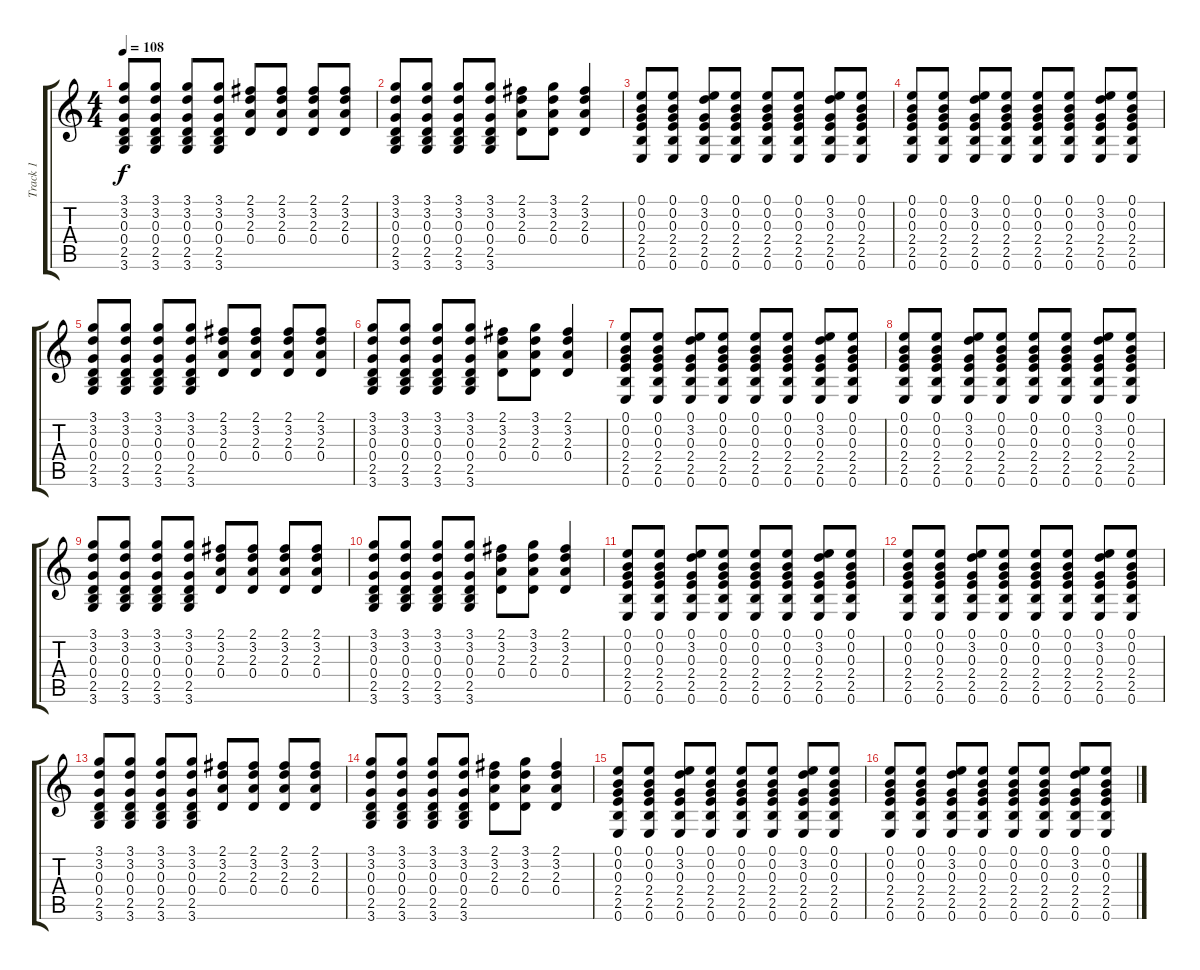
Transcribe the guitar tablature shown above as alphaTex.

\track ("Track 1" "Track 1") {instrument acousticguitarsteel}
\staff {score tabs}
\tuning (E4 B3 G3 D3 A2 E2) {hide}
\ts (4 4)
\tempo 108
\clef g2
\ks c
(3.1 3.2 0.3 0.4 2.5 3.6).8{dy f} (3.1 3.2 0.3 0.4 2.5 3.6).8 (3.1 3.2 0.3 0.4 2.5 3.6).8 (3.1 3.2 0.3 0.4 2.5 3.6).8 (2.1 3.2 2.3 0.4).8 (2.1 3.2 2.3 0.4).8 (2.1 3.2 2.3 0.4).8 (2.1 3.2 2.3 0.4).8 |
(3.1 3.2 0.3 0.4 2.5 3.6).8 (3.1 3.2 0.3 0.4 2.5 3.6).8 (3.1 3.2 0.3 0.4 2.5 3.6).8 (3.1 3.2 0.3 0.4 2.5 3.6).8 (2.1 3.2 2.3 0.4).8 (3.1 3.2 2.3 0.4).8 (2.1 3.2 2.3 0.4).4 |
(0.1 0.2 0.3 2.4 2.5 0.6).8 (0.1 0.2 0.3 2.4 2.5 0.6).8 (0.1 3.2 0.3 2.4 2.5 0.6).8 (0.1 0.2 0.3 2.4 2.5 0.6).8 (0.1 0.2 0.3 2.4 2.5 0.6).8 (0.1 0.2 0.3 2.4 2.5 0.6).8 (0.1 3.2 0.3 2.4 2.5 0.6).8 (0.1 0.2 0.3 2.4 2.5 0.6).8 |
(0.1 0.2 0.3 2.4 2.5 0.6).8 (0.1 0.2 0.3 2.4 2.5 0.6).8 (0.1 3.2 0.3 2.4 2.5 0.6).8 (0.1 0.2 0.3 2.4 2.5 0.6).8 (0.1 0.2 0.3 2.4 2.5 0.6).8 (0.1 0.2 0.3 2.4 2.5 0.6).8 (0.1 3.2 0.3 2.4 2.5 0.6).8 (0.1 0.2 0.3 2.4 2.5 0.6).8 |
(3.1 3.2 0.3 0.4 2.5 3.6).8 (3.1 3.2 0.3 0.4 2.5 3.6).8 (3.1 3.2 0.3 0.4 2.5 3.6).8 (3.1 3.2 0.3 0.4 2.5 3.6).8 (2.1 3.2 2.3 0.4).8 (2.1 3.2 2.3 0.4).8 (2.1 3.2 2.3 0.4).8 (2.1 3.2 2.3 0.4).8 |
(3.1 3.2 0.3 0.4 2.5 3.6).8 (3.1 3.2 0.3 0.4 2.5 3.6).8 (3.1 3.2 0.3 0.4 2.5 3.6).8 (3.1 3.2 0.3 0.4 2.5 3.6).8 (2.1 3.2 2.3 0.4).8 (3.1 3.2 2.3 0.4).8 (2.1 3.2 2.3 0.4).4 |
(0.1 0.2 0.3 2.4 2.5 0.6).8 (0.1 0.2 0.3 2.4 2.5 0.6).8 (0.1 3.2 0.3 2.4 2.5 0.6).8 (0.1 0.2 0.3 2.4 2.5 0.6).8 (0.1 0.2 0.3 2.4 2.5 0.6).8 (0.1 0.2 0.3 2.4 2.5 0.6).8 (0.1 3.2 0.3 2.4 2.5 0.6).8 (0.1 0.2 0.3 2.4 2.5 0.6).8 |
(0.1 0.2 0.3 2.4 2.5 0.6).8 (0.1 0.2 0.3 2.4 2.5 0.6).8 (0.1 3.2 0.3 2.4 2.5 0.6).8 (0.1 0.2 0.3 2.4 2.5 0.6).8 (0.1 0.2 0.3 2.4 2.5 0.6).8 (0.1 0.2 0.3 2.4 2.5 0.6).8 (0.1 3.2 0.3 2.4 2.5 0.6).8 (0.1 0.2 0.3 2.4 2.5 0.6).8 |
(3.1 3.2 0.3 0.4 2.5 3.6).8 (3.1 3.2 0.3 0.4 2.5 3.6).8 (3.1 3.2 0.3 0.4 2.5 3.6).8 (3.1 3.2 0.3 0.4 2.5 3.6).8 (2.1 3.2 2.3 0.4).8 (2.1 3.2 2.3 0.4).8 (2.1 3.2 2.3 0.4).8 (2.1 3.2 2.3 0.4).8 |
(3.1 3.2 0.3 0.4 2.5 3.6).8 (3.1 3.2 0.3 0.4 2.5 3.6).8 (3.1 3.2 0.3 0.4 2.5 3.6).8 (3.1 3.2 0.3 0.4 2.5 3.6).8 (2.1 3.2 2.3 0.4).8 (3.1 3.2 2.3 0.4).8 (2.1 3.2 2.3 0.4).4 |
(0.1 0.2 0.3 2.4 2.5 0.6).8 (0.1 0.2 0.3 2.4 2.5 0.6).8 (0.1 3.2 0.3 2.4 2.5 0.6).8 (0.1 0.2 0.3 2.4 2.5 0.6).8 (0.1 0.2 0.3 2.4 2.5 0.6).8 (0.1 0.2 0.3 2.4 2.5 0.6).8 (0.1 3.2 0.3 2.4 2.5 0.6).8 (0.1 0.2 0.3 2.4 2.5 0.6).8 |
(0.1 0.2 0.3 2.4 2.5 0.6).8 (0.1 0.2 0.3 2.4 2.5 0.6).8 (0.1 3.2 0.3 2.4 2.5 0.6).8 (0.1 0.2 0.3 2.4 2.5 0.6).8 (0.1 0.2 0.3 2.4 2.5 0.6).8 (0.1 0.2 0.3 2.4 2.5 0.6).8 (0.1 3.2 0.3 2.4 2.5 0.6).8 (0.1 0.2 0.3 2.4 2.5 0.6).8 |
(3.1 3.2 0.3 0.4 2.5 3.6).8 (3.1 3.2 0.3 0.4 2.5 3.6).8 (3.1 3.2 0.3 0.4 2.5 3.6).8 (3.1 3.2 0.3 0.4 2.5 3.6).8 (2.1 3.2 2.3 0.4).8 (2.1 3.2 2.3 0.4).8 (2.1 3.2 2.3 0.4).8 (2.1 3.2 2.3 0.4).8 |
(3.1 3.2 0.3 0.4 2.5 3.6).8 (3.1 3.2 0.3 0.4 2.5 3.6).8 (3.1 3.2 0.3 0.4 2.5 3.6).8 (3.1 3.2 0.3 0.4 2.5 3.6).8 (2.1 3.2 2.3 0.4).8 (3.1 3.2 2.3 0.4).8 (2.1 3.2 2.3 0.4).4 |
(0.1 0.2 0.3 2.4 2.5 0.6).8 (0.1 0.2 0.3 2.4 2.5 0.6).8 (0.1 3.2 0.3 2.4 2.5 0.6).8 (0.1 0.2 0.3 2.4 2.5 0.6).8 (0.1 0.2 0.3 2.4 2.5 0.6).8 (0.1 0.2 0.3 2.4 2.5 0.6).8 (0.1 3.2 0.3 2.4 2.5 0.6).8 (0.1 0.2 0.3 2.4 2.5 0.6).8 |
(0.1 0.2 0.3 2.4 2.5 0.6).8 (0.1 0.2 0.3 2.4 2.5 0.6).8 (0.1 3.2 0.3 2.4 2.5 0.6).8 (0.1 0.2 0.3 2.4 2.5 0.6).8 (0.1 0.2 0.3 2.4 2.5 0.6).8 (0.1 0.2 0.3 2.4 2.5 0.6).8 (0.1 3.2 0.3 2.4 2.5 0.6).8 (0.1 0.2 0.3 2.4 2.5 0.6).8
